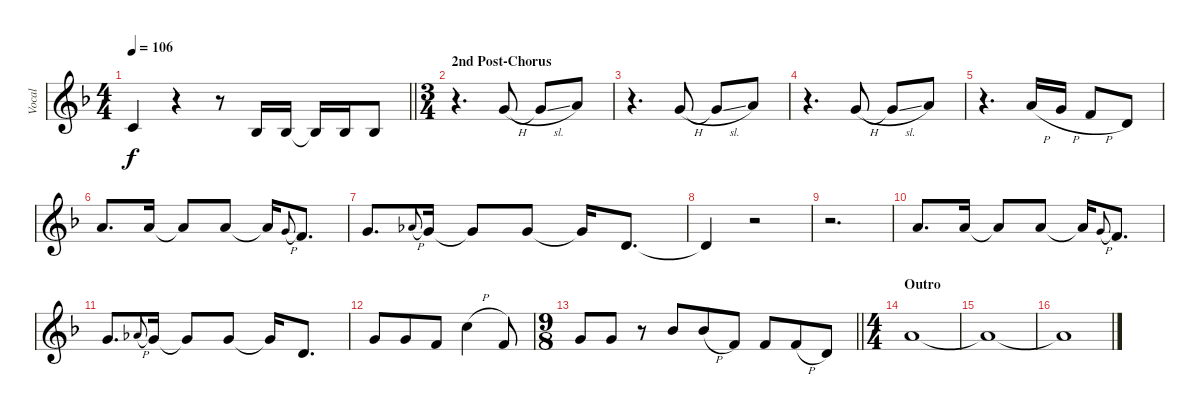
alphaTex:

\track ("Vocal" "Vocal") {instrument lead2sawtooth}
\staff {score}
\tuning (E4 B3 G3 D3 A2 E2) {hide}
\ts (4 4)
\tempo 106
\clef g2
\barLineRight lightlight
\ks dminor
1.2{t}.4{dy f} r.4 r.8 3.3.16 3.3.16 3.3{t}.16 3.3.16 3.3.8 |
\ts (3 4)
\section ("" "2nd Post-Chorus")
r.4{d} 3.1{h}.8 3.1{sl t}.8 5.1.8 |
r.4{d} 3.1{h}.8 3.1{sl t}.8 5.1.8 |
r.4{d} 3.1{h}.8 3.1{sl t}.8 5.1.8 |
r.4{d} 10.2{h}.16 8.2{h}.16 6.2{h}.8 3.2.8 |
5.1.8{d} 5.1.16 5.1{t}.8 5.1.8 5.1{t}.16 3.1{h}.8{gr onbeat} 1.1.8{d} |
3.1.8{d} 4.1{h}.8{gr onbeat} 3.1.16 3.1{t}.8 3.1.8 3.1{t}.16 3.2.8{d} |
3.2{t}.4 r.2 |
r.2{d} |
5.1.8{d} 5.1.16 5.1{t}.8 5.1.8 5.1{t}.16 3.1{h}.8{gr onbeat} 1.1.8{d} |
3.1.8{d} 4.1{h}.8{gr onbeat} 3.1.16 3.1{t}.8 3.1.8 3.1{t}.16 3.2.8{d} |
3.1.8 3.1.8{beam merge} 1.1.8 8.1{h}.4 1.1.8 |
\ts (9 8)
\barLineRight lightlight
3.1.8 3.1.8 r.8 6.1.8 6.1{h}.8 1.1.8 6.2.8 6.2{h}.8 3.2.8 |
\ts (4 4)
\section ("" "Outro")
5.1.1 |
5.1{t}.1 |
5.1{t}.1
